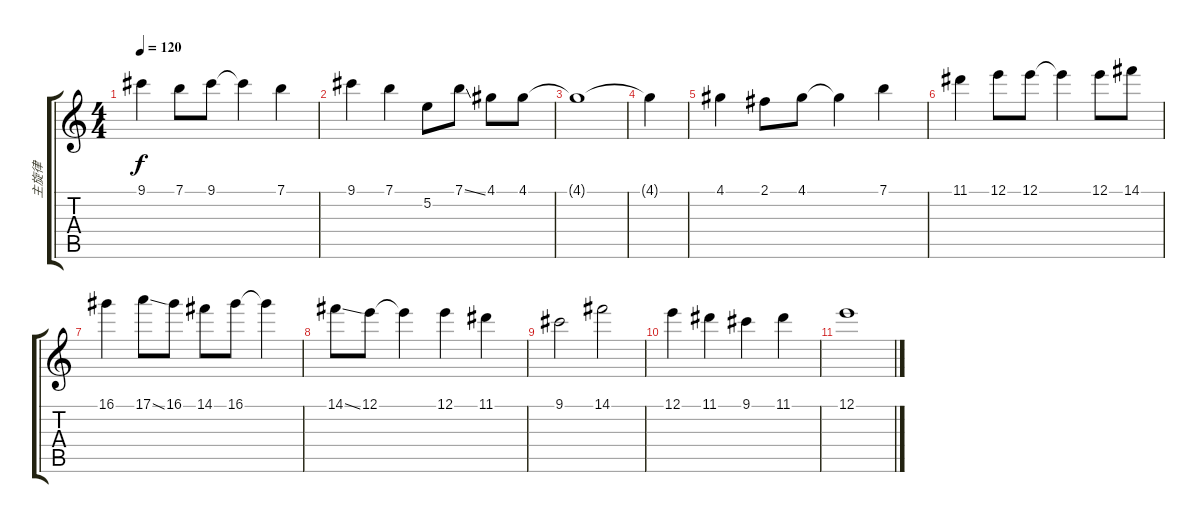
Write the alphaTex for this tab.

\track ("主旋律" "主旋律") {instrument overdrivenguitar}
\staff {score tabs}
\tuning (E4 B3 G3 D3 A2 E2) {hide}
\ts (4 4)
\tempo 120
\clef g2
\ks c
9.1.4{dy f} 7.1.8 9.1.8 9.1{t}.4 7.1.4 |
9.1.4 7.1.4 5.2.8 7.1{ss}.8 4.1.8 4.1.8 |
4.1{t}.1 |
4.1{t}.4 |
4.1.4 2.1.8 4.1.8 4.1{t}.4 7.1.4 |
11.1.4 12.1.8 12.1.8 12.1{t}.4 12.1.8 14.1.8 |
16.1.4 17.1{ss}.8 16.1.8 14.1.8 16.1.8 16.1{t}.4 |
14.1{ss}.8 12.1.8 12.1{t}.4 12.1.4 11.1.4 |
9.1.2 14.1.2 |
12.1.4 11.1.4 9.1.4 11.1.4 |
12.1.1
